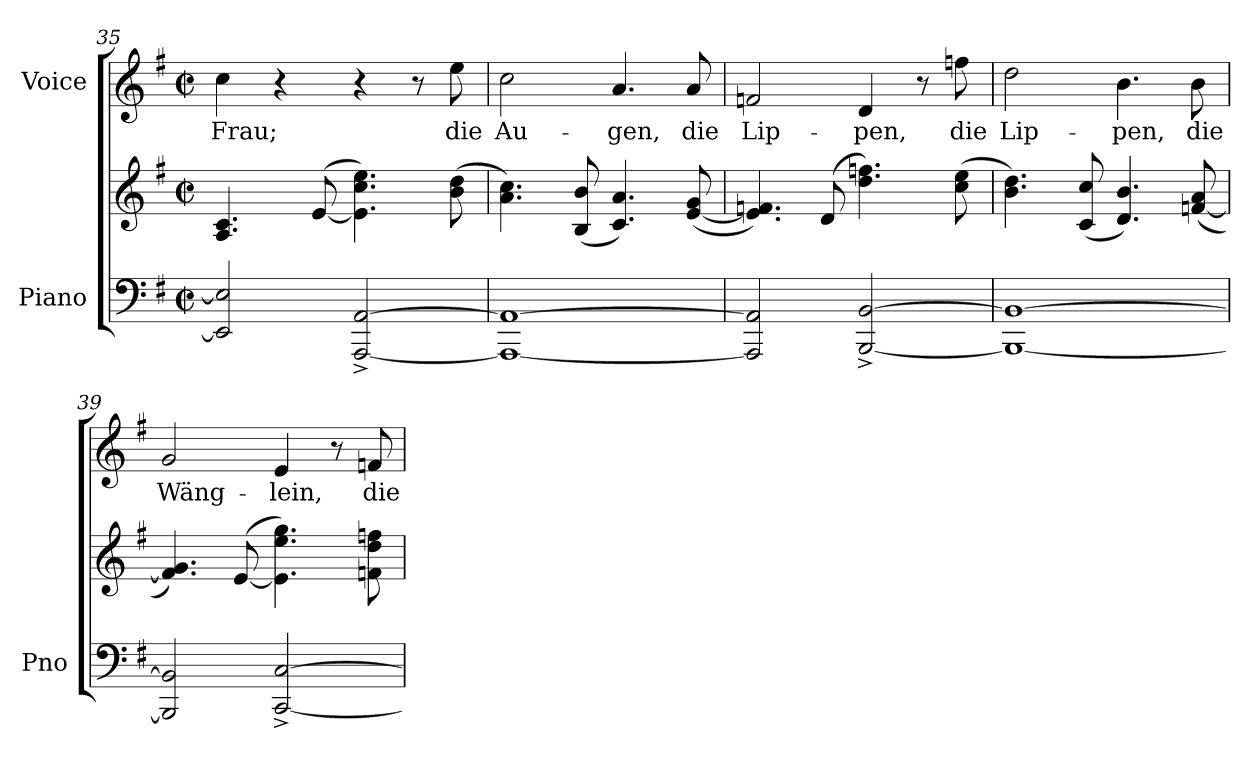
**kern	**kern	**kern	**text
*part2	*part2	*part1	*part1
*staff3	*staff2	*staff1	*staff1
*I"Piano	*	*I"Voice	*
*I'Pno	*	*	*
*clefF4	*clefG2	*clefG2	*
*k[f#]	*k[f#]	*k[f#]	*
*M2/2	*M2/2	*M2/2	*
*met(c|)	*met(c|)	*met(c|)	*
=35	=35	=35	=35
2EE/] 2E/]	4.A/ 4.c/	4cc\	Frau;
.	.	4r	.
.	([<8e/	.	.
[2AAA/^> [2AA/^>	4.e\] 4.cc\ 4.ee\)	4r	.
.	.	8r	.
.	(8b\ 8dd\	8ee\	die
=36	=36	=36	=36
1AAA_ 1AA_	4.a\ 4.cc\)	2cc\	Au-
.	(8B/ 8b/	.	.
.	4.c/ 4.a/)	4.a/	-gen,
.	([8e/ 8g/	8a/	die
=37	=37	=37	=37
2AAA/] 2AA/]	4.e/] 4.fn/)	2fn/	Lip-
.	(8d/	.	.
[2BBB/^> [2BB/^>	4.dd\ 4.ffn\)	4d/	-pen,
.	.	8r	.
.	(8cc\ 8ee\	8ffn\	die
=38	=38	=38	=38
1BBB_ 1BB_	4.b\ 4.dd\)	2dd\	Lip-
.	(8c/ 8cc/	.	.
.	4.d/ 4.b/)	4.b\	-pen,
.	([8fn/ 8a/	8b\	die
=39	=39	=39	=39
2BBB/] 2BB/]	4.f/] 4.g/)	2g/	Wäng-
.	([<8e/	.	.
[2CC/^> [2C/^>	4.e\] 4.ee\ 4.gg\)	4e/	-lein,
.	.	8r	.
.	8fn\ 8dd\ 8ffn\	8fn/	die
=	=	=	=
*-	*-	*-	*-
